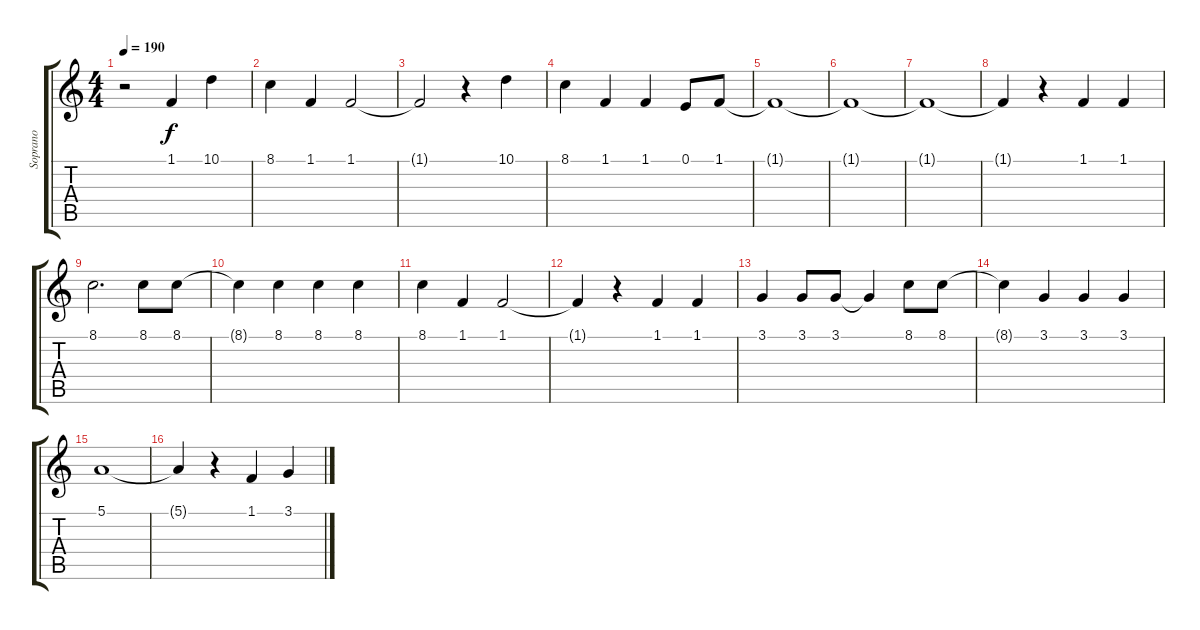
\track ("Soprano" "Soprano") {instrument voiceoohs}
\staff {score tabs}
\tuning (E4 B3 G3 D3 A2 E2) {hide}
\ts (4 4)
\tempo 190
\clef g2
\ks c
r.2{dy f} 1.1.4 10.1.4 |
8.1.4 1.1.4 1.1.2 |
1.1{t}.2 r.4 10.1.4 |
8.1.4 1.1.4 1.1.4 0.1.8 1.1.8 |
1.1{t}.1 |
1.1{t}.1 |
1.1{t}.1 |
1.1{t}.4 r.4 1.1.4 1.1.4 |
8.1.2{d} 8.1.8 8.1.8 |
8.1{t}.4 8.1.4 8.1.4 8.1.4 |
8.1.4 1.1.4 1.1.2 |
1.1{t}.4 r.4 1.1.4 1.1.4 |
3.1.4 3.1.8 3.1.8 3.1{t}.4 8.1.8 8.1.8 |
8.1{t}.4 3.1.4 3.1.4 3.1.4 |
5.1.1 |
5.1{t}.4 r.4 1.1.4 3.1.4
